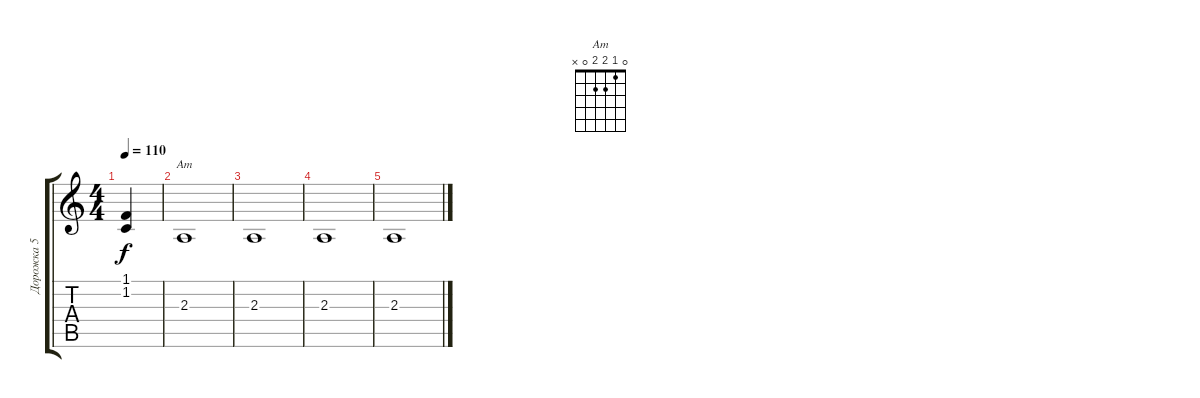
\track ("Дорожка 5" "Дорожка 5") {instrument stringensemble2}
\staff {score tabs}
\tuning (E4 B3 G3 D3 A2 E2) {hide}
\chord ("Am" 0 1 2 2 0 x)
\ts (4 4)
\tempo 110
\clef g2
\ks c
(1.1 1.2).4{dy f} |
2.3.1{ch "Am"} |
2.3.1 |
2.3.1 |
2.3.1
